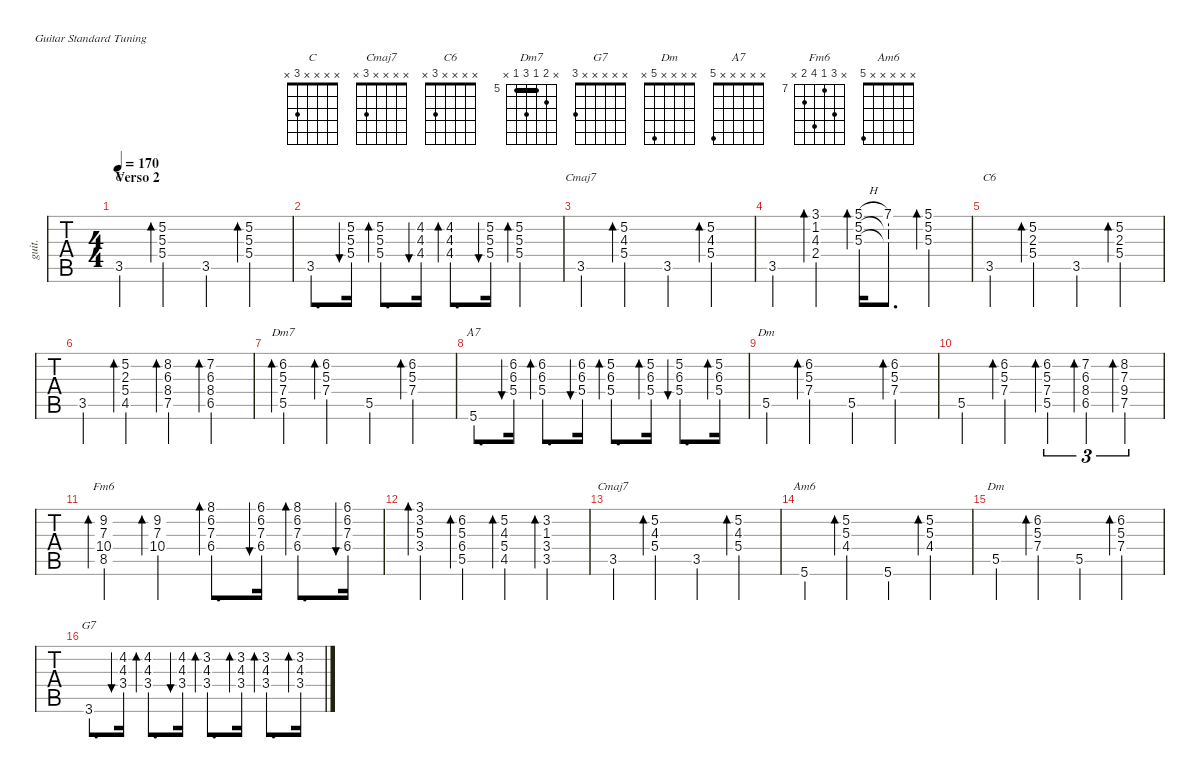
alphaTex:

\defaultSystemsLayout 4
\hideDynamics
\useSystemSignSeparator
\otherSystemsTrackNameOrientation horizontal
\extendBarLines
\track ("Guitarra" "guit.") {instrument electricguitarjazz}
\staff {tabs}
\tuning (E4 B3 G3 D3 A2 E2)
\chord ("C" x x x x 3 x) {showfingering false}
\chord ("Cmaj7" x x x x 3 x) {showfingering false}
\chord ("C6" x x x x 3 x) {showfingering false}
\chord ("Dm7" x 6 5 7 5 x) {firstfret 5 showfingering false barre 5}
\chord ("G7" x x x x x 3) {showfingering false}
\chord ("Dm" x x x x 5 x) {showfingering false}
\chord ("A7" x x x x x 5) {showfingering false}
\chord ("Fm6" x 9 7 10 8 x) {firstfret 7 showfingering false}
\chord ("Am6" x x x x x 5) {showfingering false}
\ts (4 4)
\section ("" "Verso 2")
\tempo 170
\clef g2
\ks c
3.5.4{ch "C" dy f beam Up} (5.2{st} 5.3{st} 5.4{st}).4{bd 60 beam Down} 3.5.4{beam Up} (5.2{st} 5.3{st} 5.4{st}).4{bd 60 beam Down} |
3.5.8{d beam Up} (5.2{st} 5.3{st} 5.4{st}).16{bu 60 beam Up} (5.2 5.3 5.4).8{d bd 60 beam Down} (4.2{acc #} 4.3 4.4{acc #}).16{bu 60 beam Down} (4.2{acc #} 4.3 4.4{acc #}).8{d bd 60 beam Down} (5.2 5.3 5.4).16{bu 60 beam Down} (5.2 5.3 5.4).4{bd 60 beam Down} |
3.5.4{ch "Cmaj7" beam Up} (5.2{st} 4.3{st} 5.4{st}).4{bd 60 beam Down} 3.5.4{beam Up} (5.2{st} 4.3{st} 5.4{st}).4{bd 60 beam Down} |
3.5.4{beam Up} (3.1 1.2{st} 4.3{st} 2.4{st}).4{bd 60 beam Down} (5.1{h st} 5.2{st} 5.3{st}).16{bd 60 beam Down} (7.1{st} 5.2{t} 5.3{t}).8{d beam Down} (5.1 5.2{st} 5.3{st}).4{bd 60 beam Down} |
3.5.4{ch "C6" beam Up} (5.2{st} 2.3{st} 5.4{st}).4{bd 60 beam Down} 3.5.4{beam Up} (5.2{st} 2.3{st} 5.4{st}).4{bd 60 beam Down} |
3.5.4{beam Up} (5.2 2.3 5.4 4.5{acc #}).4{bd 60 beam Up} (8.2 6.3{acc #} 8.4{acc #} 7.5).4{bd 60 beam Down} (7.2{acc #} 6.3{acc #} 8.4{acc #} 6.5{acc #}).4{bd 60 beam Up} |
(6.2 5.3 7.4 5.5).4{bd 60 ch "Dm7" beam Up} (6.2{st} 5.3{st} 7.4{st}).4{bd 60 beam Down} 5.5.4{beam Up} (6.2{st} 5.3{st} 7.4{st}).4{bd 60 beam Down} |
5.6.8{d ch "A7" beam Up} (6.2 6.3{acc #} 5.4).16{bu 60 beam Up} (6.2 6.3{acc #} 5.4).8{d bd 60 beam Down} (6.2 6.3{acc #} 5.4).16{bu 60 beam Down} (5.2 6.3{acc #} 5.4).8{d bd 60 beam Down} (5.2 6.3{acc #} 5.4).16{bd 60 beam Down} (5.2 6.3{acc #} 5.4).8{d bu 60 beam Down} (5.2 6.3{acc #} 5.4).16{bd 60 beam Down} |
5.5.4{ch "Dm" beam Up} (6.2{st} 5.3{st} 7.4{st}).4{bd 60 beam Down} 5.5.4{beam Up} (6.2{st} 5.3{st} 7.4{st}).4{bd 60 beam Down} |
5.5.4{beam Up} (6.2{st} 5.3{st} 7.4{st}).4{bd 60 beam Down} (6.2 5.3 7.4 5.5).4{tu (3 2) bd 60 beam Up} (7.2{acc #} 6.3{acc #} 8.4{acc #} 6.5{acc #}).4{tu (3 2) bd 60 beam Up} (8.2 7.3 9.4 7.5).4{tu (3 2) bd 60 beam Down} |
(9.2{acc #} 7.3 10.4 8.5).4{bd 60 ch "Fm6" beam Down} (9.2{st acc #} 7.3{st} 10.4{st}).4{bd 60 beam Down} (8.1 6.2 7.3 6.4{acc #}).8{d bd 60 beam Down} (6.1{acc #} 6.2 7.3 6.4{acc #}).16{bu 60 beam Down} (8.1 6.2 7.3 6.4{acc #}).8{d bd 60 beam Down} (6.1{acc #} 6.2 7.3 6.4{acc #}).16{bu 60 beam Down} |
(3.1{st} 3.2{st} 5.3{st} 3.4{st}).4{bd 60 beam Down} (6.2{st} 5.3{st} 6.4{st acc #} 5.5{st}).4{bd 60 beam Up} (5.2{st} 4.3{st} 5.4{st} 4.5{st acc #}).4{bd 60 beam Up} (3.2{st} 1.3{st acc #} 3.4{st} 3.5{st}).4{bd 60 beam Up} |
3.5.4{ch "Cmaj7" beam Up} (5.2{st} 4.3{st} 5.4{st}).4{bd 60 beam Down} 3.5.4{beam Up} (5.2{st} 4.3{st} 5.4{st}).4{bd 60 beam Down} |
5.6.4{ch "Am6" beam Up} (5.2{st} 5.3{st} 4.4{st acc #}).4{bd 60 beam Down} 5.6.4{beam Up} (5.2{st} 5.3{st} 4.4{st acc #}).4{bd 60 beam Down} |
5.5.4{ch "Dm"} (6.2{st} 5.3{st} 7.4{st}).4{bd 60} 5.5.4 (6.2{st} 5.3{st} 7.4{st}).4{bd 60} |
3.6.8{d ch "G7" beam Up} (4.2{acc #} 4.3 3.4).16{bu 60 beam Up} (4.2{acc #} 4.3 3.4).8{d bd 60 beam Up} (4.2{acc #} 4.3 3.4).16{bu 60 beam Up} (3.2 4.3 3.4).8{d bd 60 beam Up} (3.2 4.3 3.4).16{bd 60 beam Up} (3.2 4.3 3.4).8{d bd 60 beam Up} (3.2 4.3 3.4).16{bd 60 beam Up}
